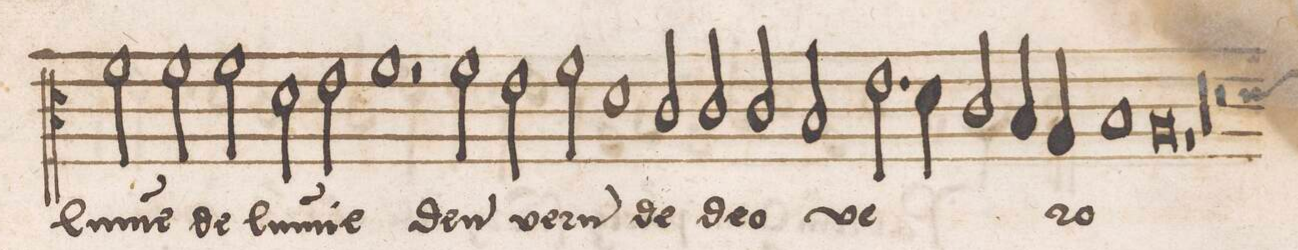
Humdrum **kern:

**kern	**text
*I"CANTVS	*
*clefC3	*
*k[]	*
*met(c|)	*
*M2/1	*
1r	.
2r	.
2f\	lu-
=34	=34
2f\	-me(n)
2f\	de
2d\	lu-
2e\	-mi-
=35	=35
1f	-(n)e
2r	.
2f\	de-
=36	=36
2e\	-u(m)
2f\	ve-
1d	-ru(m)
=37	=37
2c/	de
2c/	de-
2c/	-o
2B/	ve-
=38	=38
2.e\	.
4d\	.
2c/	.
4B/	.
4A/	-ro
=39	=39
1B	.
*custos:d	*
0A	.
=40	=40
*-	*-
